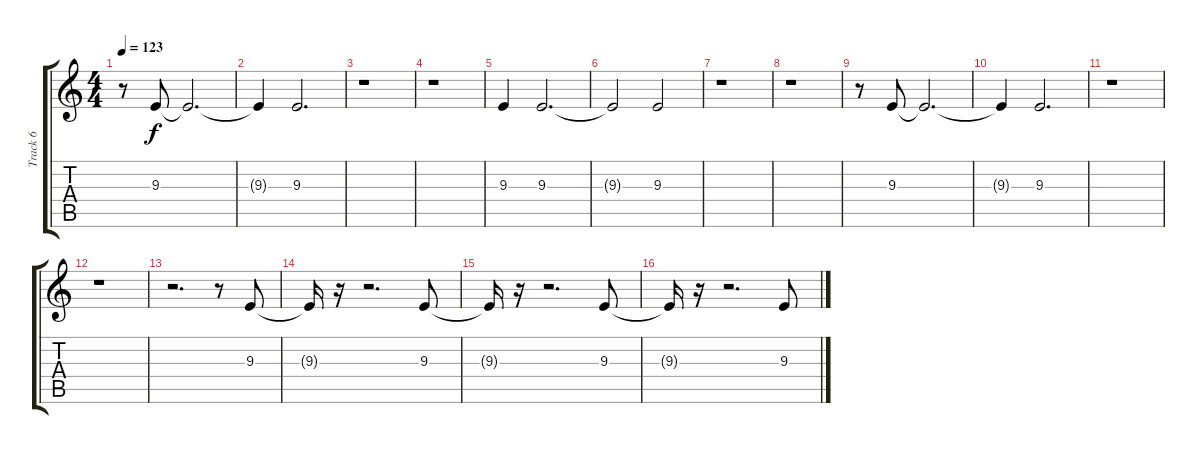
\track ("Track 6" "Track 6") {instrument birdtweet}
\staff {score tabs}
\tuning (E4 B3 G3 D3 A2 E2) {hide}
\ts (4 4)
\tempo 123
\clef g2
\ks c
r.8{dy f} 9.3.8 9.3{t}.2{d} |
9.3{t}.4 9.3.2{d} |
r.1 |
r.1 |
9.3.4 9.3.2{d} |
9.3{t}.2 9.3.2 |
r.1 |
r.1 |
r.8 9.3.8 9.3{t}.2{d} |
9.3{t}.4 9.3.2{d} |
r.1 |
r.1 |
r.2{d} r.8 9.3.8 |
9.3{t}.16 r.16 r.2{d} 9.3.8 |
9.3{t}.16 r.16 r.2{d} 9.3.8 |
9.3{t}.16 r.16 r.2{d} 9.3.8
